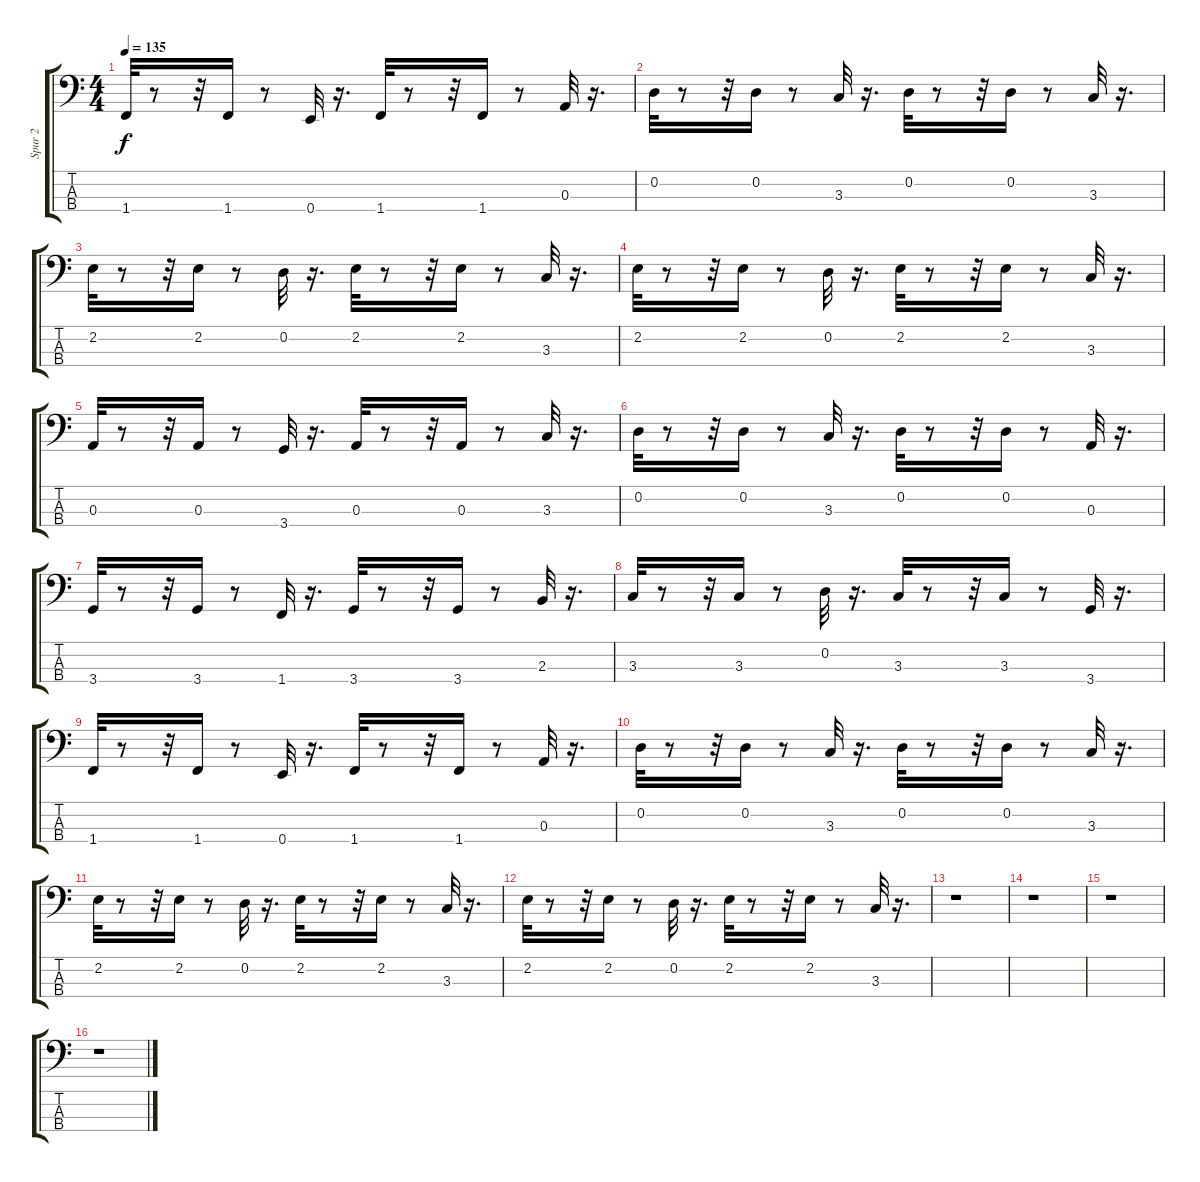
\track ("Spur 2" "Spur 2") {instrument electricbassfinger}
\staff {score tabs}
\tuning (G2 D2 A1 E1) {hide}
\ts (4 4)
\tempo 135
\clef f4
\ks c
1.4.32{dy f} r.8 r.32 1.4.16 r.8 0.4.32 r.16{d} 1.4.32 r.8 r.32 1.4.16 r.8 0.3.32 r.16{d} |
0.2.32 r.8 r.32 0.2.16 r.8 3.3.32 r.16{d} 0.2.32 r.8 r.32 0.2.16 r.8 3.3.32 r.16{d} |
2.2.32 r.8 r.32 2.2.16 r.8 0.2.32 r.16{d} 2.2.32 r.8 r.32 2.2.16 r.8 3.3.32 r.16{d} |
2.2.32 r.8 r.32 2.2.16 r.8 0.2.32 r.16{d} 2.2.32 r.8 r.32 2.2.16 r.8 3.3.32 r.16{d} |
0.3.32 r.8 r.32 0.3.16 r.8 3.4.32 r.16{d} 0.3.32 r.8 r.32 0.3.16 r.8 3.3.32 r.16{d} |
0.2.32 r.8 r.32 0.2.16 r.8 3.3.32 r.16{d} 0.2.32 r.8 r.32 0.2.16 r.8 0.3.32 r.16{d} |
3.4.32 r.8 r.32 3.4.16 r.8 1.4.32 r.16{d} 3.4.32 r.8 r.32 3.4.16 r.8 2.3.32 r.16{d} |
3.3.32 r.8 r.32 3.3.16 r.8 0.2.32 r.16{d} 3.3.32 r.8 r.32 3.3.16 r.8 3.4.32 r.16{d} |
1.4.32 r.8 r.32 1.4.16 r.8 0.4.32 r.16{d} 1.4.32 r.8 r.32 1.4.16 r.8 0.3.32 r.16{d} |
0.2.32 r.8 r.32 0.2.16 r.8 3.3.32 r.16{d} 0.2.32 r.8 r.32 0.2.16 r.8 3.3.32 r.16{d} |
2.2.32 r.8 r.32 2.2.16 r.8 0.2.32 r.16{d} 2.2.32 r.8 r.32 2.2.16 r.8 3.3.32 r.16{d} |
2.2.32 r.8 r.32 2.2.16 r.8 0.2.32 r.16{d} 2.2.32 r.8 r.32 2.2.16 r.8 3.3.32 r.16{d} |
r.1 |
r.1 |
r.1 |
r.1
